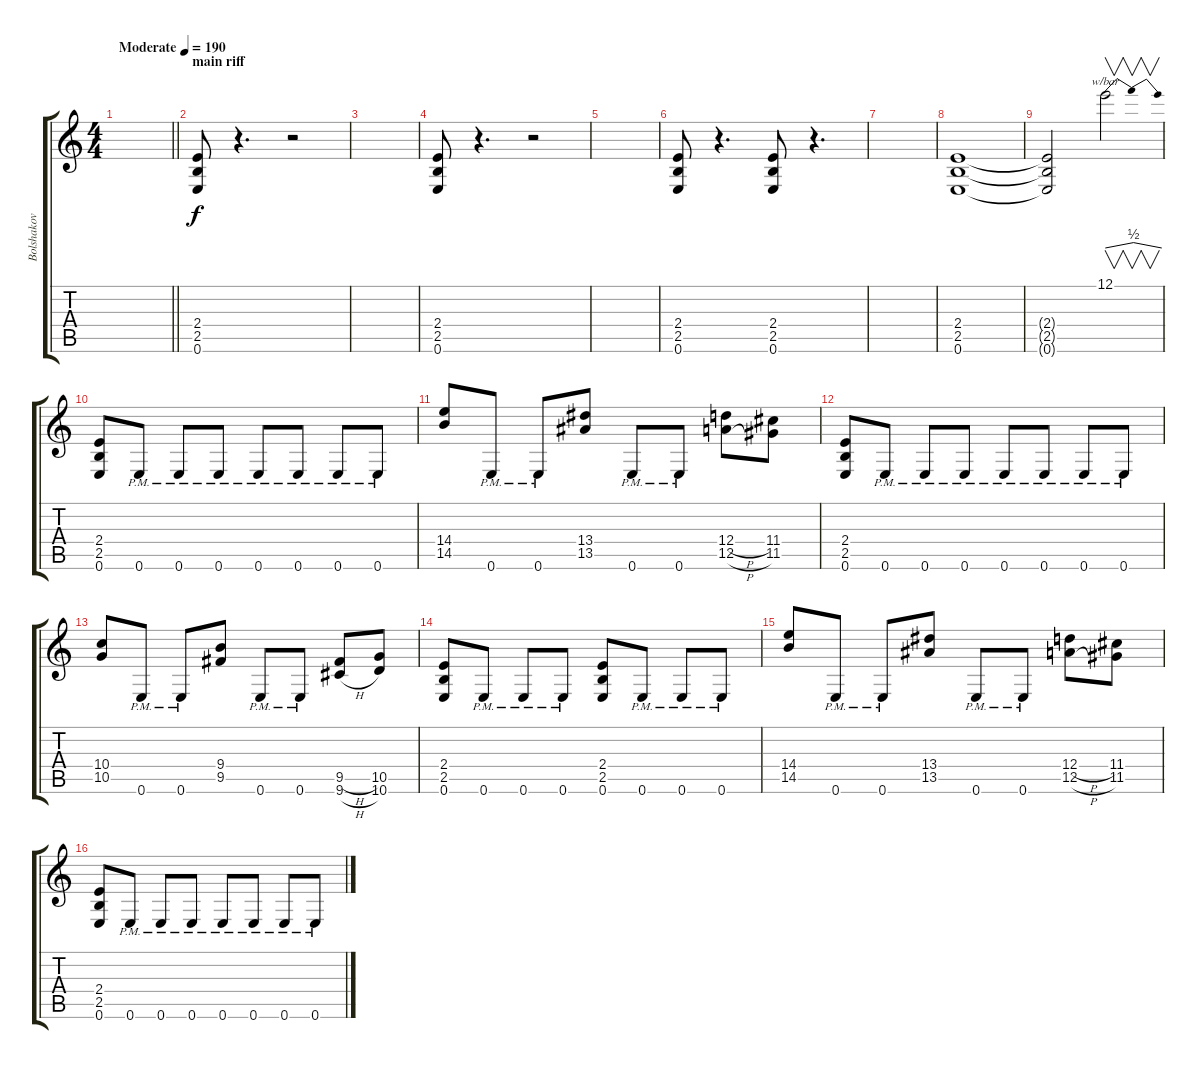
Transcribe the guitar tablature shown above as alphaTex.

\track ("Bolshakov" "Bolshakov") {instrument overdrivenguitar}
\staff {score tabs}
\tuning (E4 B3 G3 D3 A2 E2) {hide}
\ts (4 4)
\tempo (190 "Moderate")
\clef g2
\barLineRight lightlight
\ks c
|
\section ("" "main riff")
(2.4 2.5 0.6).8 r.4{d} r.2 |
|
(2.4 2.5 0.6).8 r.4{d} r.2 |
|
(2.4 2.5 0.6).8 r.4{d} (2.4 2.5 0.6).8 r.4{d} |
|
(2.4 2.5 0.6).1 |
(2.4{t} 2.5{t} 0.6{t}).2 12.1.2{v tbe (dip default 0 0 30 2 60 0)} |
(2.4 2.5 0.6).8 0.6{pm}.8 0.6{pm}.8 0.6{pm}.8 0.6{pm}.8 0.6{pm}.8 0.6{pm}.8 0.6{pm}.8 |
(14.4 14.5).8 0.6{pm}.8 0.6{pm}.8 (13.4 13.5).8 0.6{pm}.8 0.6{pm}.8 (12.4{h} 12.5{h}).8 (11.4 11.5).8 |
(2.4 2.5 0.6).8 0.6{pm}.8 0.6{pm}.8 0.6{pm}.8 0.6{pm}.8 0.6{pm}.8 0.6{pm}.8 0.6{pm}.8 |
(10.4 10.5).8 0.6{pm}.8 0.6{pm}.8 (9.4 9.5).8 0.6{pm}.8 0.6{pm}.8 (9.5{h} 9.6{h}).8 (10.5 10.6).8 |
(2.4 2.5 0.6).8 0.6{pm}.8 0.6{pm}.8 0.6{pm}.8 (2.4 2.5 0.6).8 0.6{pm}.8 0.6{pm}.8 0.6{pm}.8 |
(14.4 14.5).8 0.6{pm}.8 0.6{pm}.8 (13.4 13.5).8 0.6{pm}.8 0.6{pm}.8 (12.4{h} 12.5{h}).8 (11.4 11.5).8 |
(2.4 2.5 0.6).8 0.6{pm}.8 0.6{pm}.8 0.6{pm}.8 0.6{pm}.8 0.6{pm}.8 0.6{pm}.8 0.6{pm}.8
